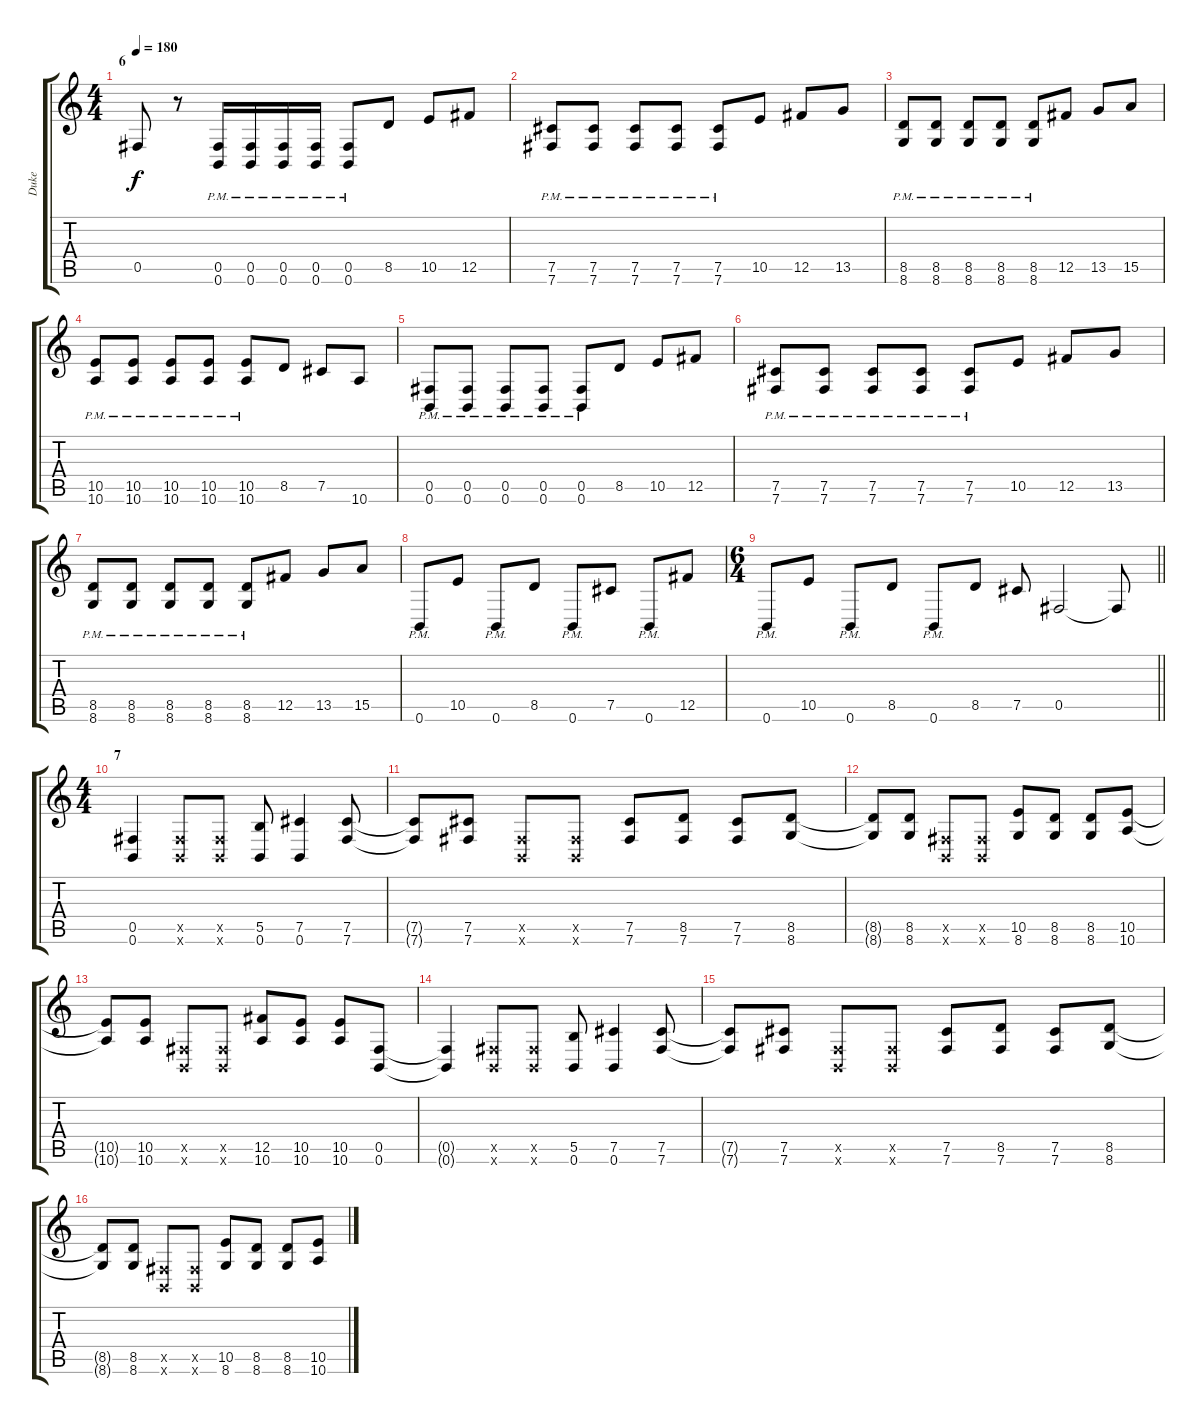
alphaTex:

\track ("Duke" "Duke") {instrument distortionguitar}
\staff {score tabs}
\tuning (Db4 Ab3 E3 B2 Gb2 B1) {hide}
\ts (4 4)
\section ("" "6")
\tempo 180
\clef g2
\ks c
0.5{t}.8{dy f} r.8 (0.5{pm} 0.6{pm}).16 (0.5{pm} 0.6{pm}).16 (0.5{pm} 0.6{pm}).16 (0.5{pm} 0.6{pm}).16 (0.5{pm} 0.6{pm}).8 8.5.8 10.5.8 12.5.8 |
(7.5{pm} 7.6{pm}).8 (7.5{pm} 7.6{pm}).8 (7.5{pm} 7.6{pm}).8 (7.5{pm} 7.6{pm}).8 (7.5{pm} 7.6{pm}).8 10.5.8 12.5.8 13.5.8 |
(8.5{pm} 8.6{pm}).8 (8.5{pm} 8.6{pm}).8 (8.5{pm} 8.6{pm}).8 (8.5{pm} 8.6{pm}).8 (8.5{pm} 8.6{pm}).8 12.5.8 13.5.8 15.5.8 |
(10.5{pm} 10.6{pm}).8 (10.5{pm} 10.6{pm}).8 (10.5{pm} 10.6{pm}).8 (10.5{pm} 10.6{pm}).8 (10.5{pm} 10.6{pm}).8 8.5.8 7.5.8 10.6.8 |
(0.5{pm} 0.6{pm}).8 (0.5{pm} 0.6{pm}).8 (0.5{pm} 0.6{pm}).8 (0.5{pm} 0.6{pm}).8 (0.5{pm} 0.6{pm}).8 8.5.8 10.5.8 12.5.8 |
(7.5{pm} 7.6{pm}).8 (7.5{pm} 7.6{pm}).8 (7.5{pm} 7.6{pm}).8 (7.5{pm} 7.6{pm}).8 (7.5{pm} 7.6{pm}).8 10.5.8 12.5.8 13.5.8 |
(8.5{pm} 8.6{pm}).8 (8.5{pm} 8.6{pm}).8 (8.5{pm} 8.6{pm}).8 (8.5{pm} 8.6{pm}).8 (8.5{pm} 8.6{pm}).8 12.5.8 13.5.8 15.5.8 |
0.6{pm}.8 10.5.8 0.6{pm}.8 8.5.8 0.6{pm}.8 7.5.8 0.6{pm}.8 12.5.8 |
\ts (6 4)
\barLineRight lightlight
0.6{pm}.8 10.5.8 0.6{pm}.8 8.5.8 0.6{pm}.8 8.5.8 7.5.8 0.5.2 0.5{t}.8 |
\ts (4 4)
\section ("" "7")
(0.5 0.6).4 (0.5{x} 0.6{x}).8 (0.5{x} 0.6{x}).8 (5.5 0.6).8 (7.5 0.6).4 (7.5 7.6).8 |
(7.5{t} 7.6{t}).8 (7.5 7.6).8 (0.5{x} 0.6{x}).8 (0.5{x} 0.6{x}).8 (7.5 7.6).8 (8.5 7.6).8 (7.5 7.6).8 (8.5 8.6).8 |
(8.5{t} 8.6{t}).8 (8.5 8.6).8 (0.5{x} 0.6{x}).8 (0.5{x} 0.6{x}).8 (10.5 8.6).8 (8.5 8.6).8 (8.5 8.6).8 (10.5 10.6).8 |
(10.5{t} 10.6{t}).8 (10.5 10.6).8 (0.5{x} 0.6{x}).8 (0.5{x} 0.6{x}).8 (12.5 10.6).8 (10.5 10.6).8 (10.5 10.6).8 (0.5 0.6).8 |
(0.5{t} 0.6{t}).4 (0.5{x} 0.6{x}).8 (0.5{x} 0.6{x}).8 (5.5 0.6).8 (7.5 0.6).4 (7.5 7.6).8 |
(7.5{t} 7.6{t}).8 (7.5 7.6).8 (0.5{x} 0.6{x}).8 (0.5{x} 0.6{x}).8 (7.5 7.6).8 (8.5 7.6).8 (7.5 7.6).8 (8.5 8.6).8 |
(8.5{t} 8.6{t}).8 (8.5 8.6).8 (0.5{x} 0.6{x}).8 (0.5{x} 0.6{x}).8 (10.5 8.6).8 (8.5 8.6).8 (8.5 8.6).8 (10.5 10.6).8
